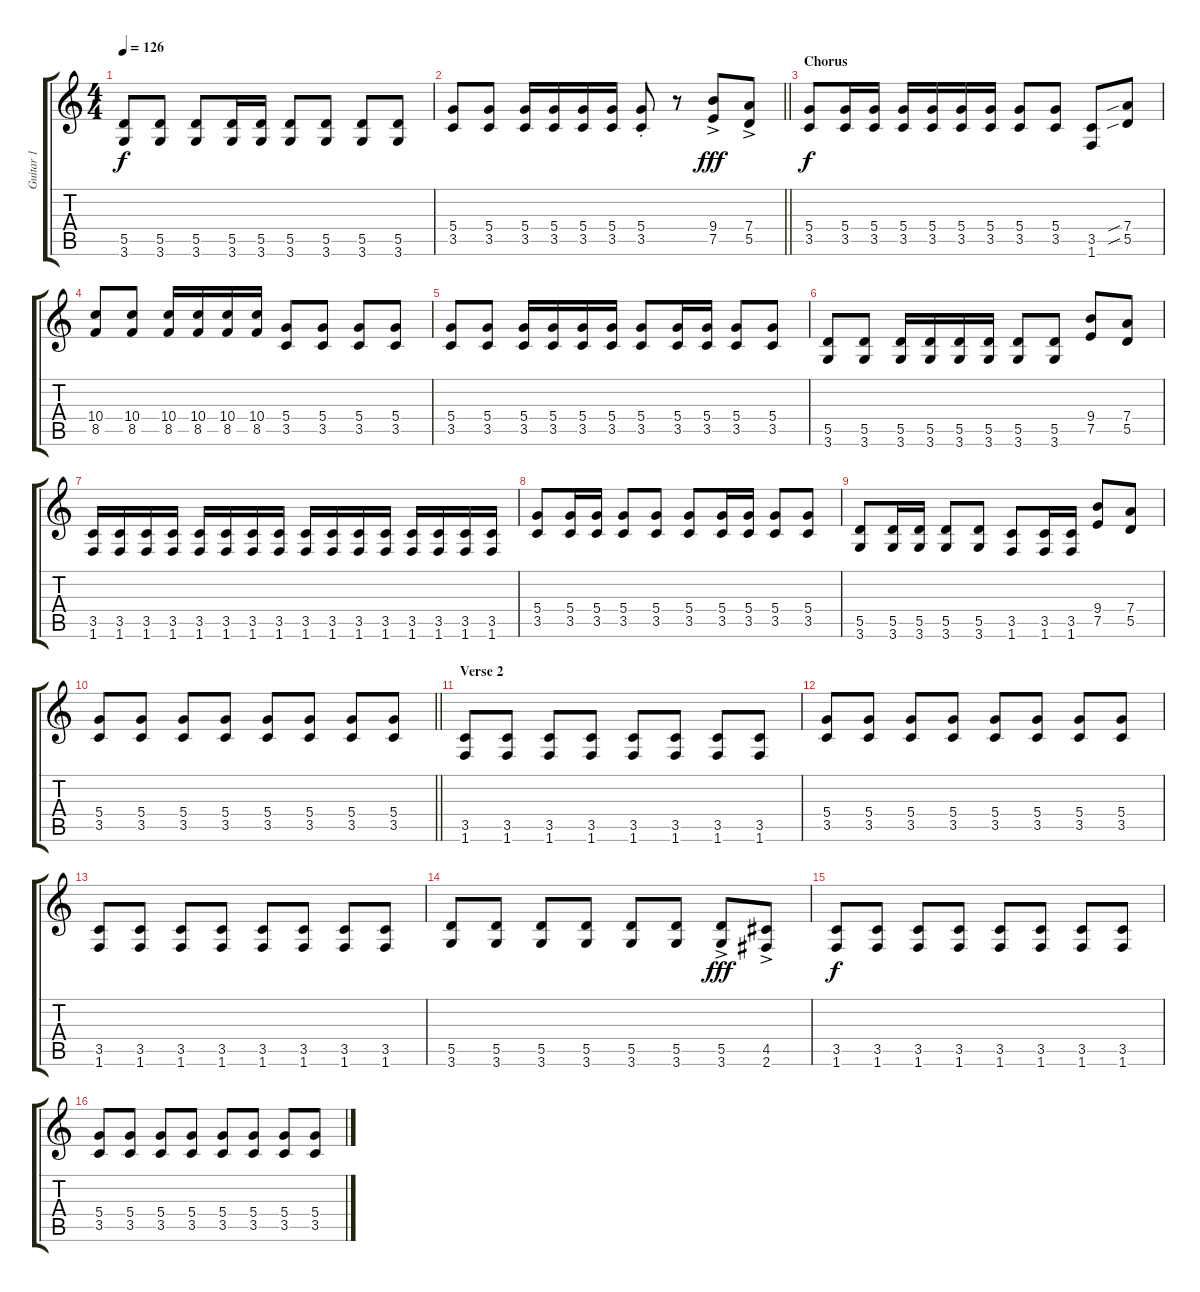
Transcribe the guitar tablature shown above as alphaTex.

\track ("Guitar 1" "Guitar 1") {instrument overdrivenguitar}
\staff {score tabs}
\tuning (E4 B3 G3 D3 A2 E2) {hide}
\ts (4 4)
\tempo 126
\clef g2
\ks c
(5.5 3.6).8{dy f} (5.5 3.6).8 (5.5 3.6).8 (5.5 3.6).16 (5.5 3.6).16 (5.5 3.6).8 (5.5 3.6).8 (5.5 3.6).8 (5.5 3.6).8 |
\barLineRight lightlight
(5.4 3.5).8 (5.4 3.5).8 (5.4 3.5).16 (5.4 3.5).16 (5.4 3.5).16 (5.4 3.5).16 (5.4 3.5{st}).8 r.8 (9.4 7.5{ac}).8{dy fff} (7.4 5.5{ac}).8 |
\section ("" "Chorus")
(5.4 3.5).8{dy f} (5.4 3.5).16 (5.4 3.5).16 (5.4 3.5).16 (5.4 3.5).16 (5.4 3.5).16 (5.4 3.5).16 (5.4 3.5).8 (5.4 3.5).8 (3.5 1.6).8 (7.4{sib} 5.5{sib}).8 |
(10.4 8.5).8 (10.4 8.5).8 (10.4 8.5).16 (10.4 8.5).16 (10.4 8.5).16 (10.4 8.5).16 (5.4 3.5).8 (5.4 3.5).8 (5.4 3.5).8 (5.4 3.5).8 |
(5.4 3.5).8 (5.4 3.5).8 (5.4 3.5).16 (5.4 3.5).16 (5.4 3.5).16 (5.4 3.5).16 (5.4 3.5).8 (5.4 3.5).16 (5.4 3.5).16 (5.4 3.5).8 (5.4 3.5).8 |
(5.5 3.6).8 (5.5 3.6).8 (5.5 3.6).16 (5.5 3.6).16 (5.5 3.6).16 (5.5 3.6).16 (5.5 3.6).8 (5.5 3.6).8 (9.4 7.5).8 (7.4 5.5).8 |
(3.5 1.6).16 (3.5 1.6).16 (3.5 1.6).16 (3.5 1.6).16 (3.5 1.6).16 (3.5 1.6).16 (3.5 1.6).16 (3.5 1.6).16 (3.5 1.6).16 (3.5 1.6).16 (3.5 1.6).16 (3.5 1.6).16 (3.5 1.6).16 (3.5 1.6).16 (3.5 1.6).16 (3.5 1.6).16 |
(5.4 3.5).8 (5.4 3.5).16 (5.4 3.5).16 (5.4 3.5).8 (5.4 3.5).8 (5.4 3.5).8 (5.4 3.5).16 (5.4 3.5).16 (5.4 3.5).8 (5.4 3.5).8 |
(5.5 3.6).8 (5.5 3.6).16 (5.5 3.6).16 (5.5 3.6).8 (5.5 3.6).8 (3.5 1.6).8 (3.5 1.6).16 (3.5 1.6).16 (9.4 7.5).8 (7.4 5.5).8 |
\barLineRight lightlight
(5.4 3.5).8 (5.4 3.5).8 (5.4 3.5).8 (5.4 3.5).8 (5.4 3.5).8 (5.4 3.5).8 (5.4 3.5).8 (5.4 3.5).8 |
\section ("" "Verse 2")
(3.5 1.6).8 (3.5 1.6).8 (3.5 1.6).8 (3.5 1.6).8 (3.5 1.6).8 (3.5 1.6).8 (3.5 1.6).8 (3.5 1.6).8 |
(5.4 3.5).8 (5.4 3.5).8 (5.4 3.5).8 (5.4 3.5).8 (5.4 3.5).8 (5.4 3.5).8 (5.4 3.5).8 (5.4 3.5).8 |
(3.5 1.6).8 (3.5 1.6).8 (3.5 1.6).8 (3.5 1.6).8 (3.5 1.6).8 (3.5 1.6).8 (3.5 1.6).8 (3.5 1.6).8 |
(5.5 3.6).8 (5.5 3.6).8 (5.5 3.6).8 (5.5 3.6).8 (5.5 3.6).8 (5.5 3.6).8 (5.5 3.6{ac}).8{dy fff} (4.5 2.6{ac}).8 |
(3.5 1.6).8{dy f} (3.5 1.6).8 (3.5 1.6).8 (3.5 1.6).8 (3.5 1.6).8 (3.5 1.6).8 (3.5 1.6).8 (3.5 1.6).8 |
(5.4 3.5).8 (5.4 3.5).8 (5.4 3.5).8 (5.4 3.5).8 (5.4 3.5).8 (5.4 3.5).8 (5.4 3.5).8 (5.4 3.5).8
